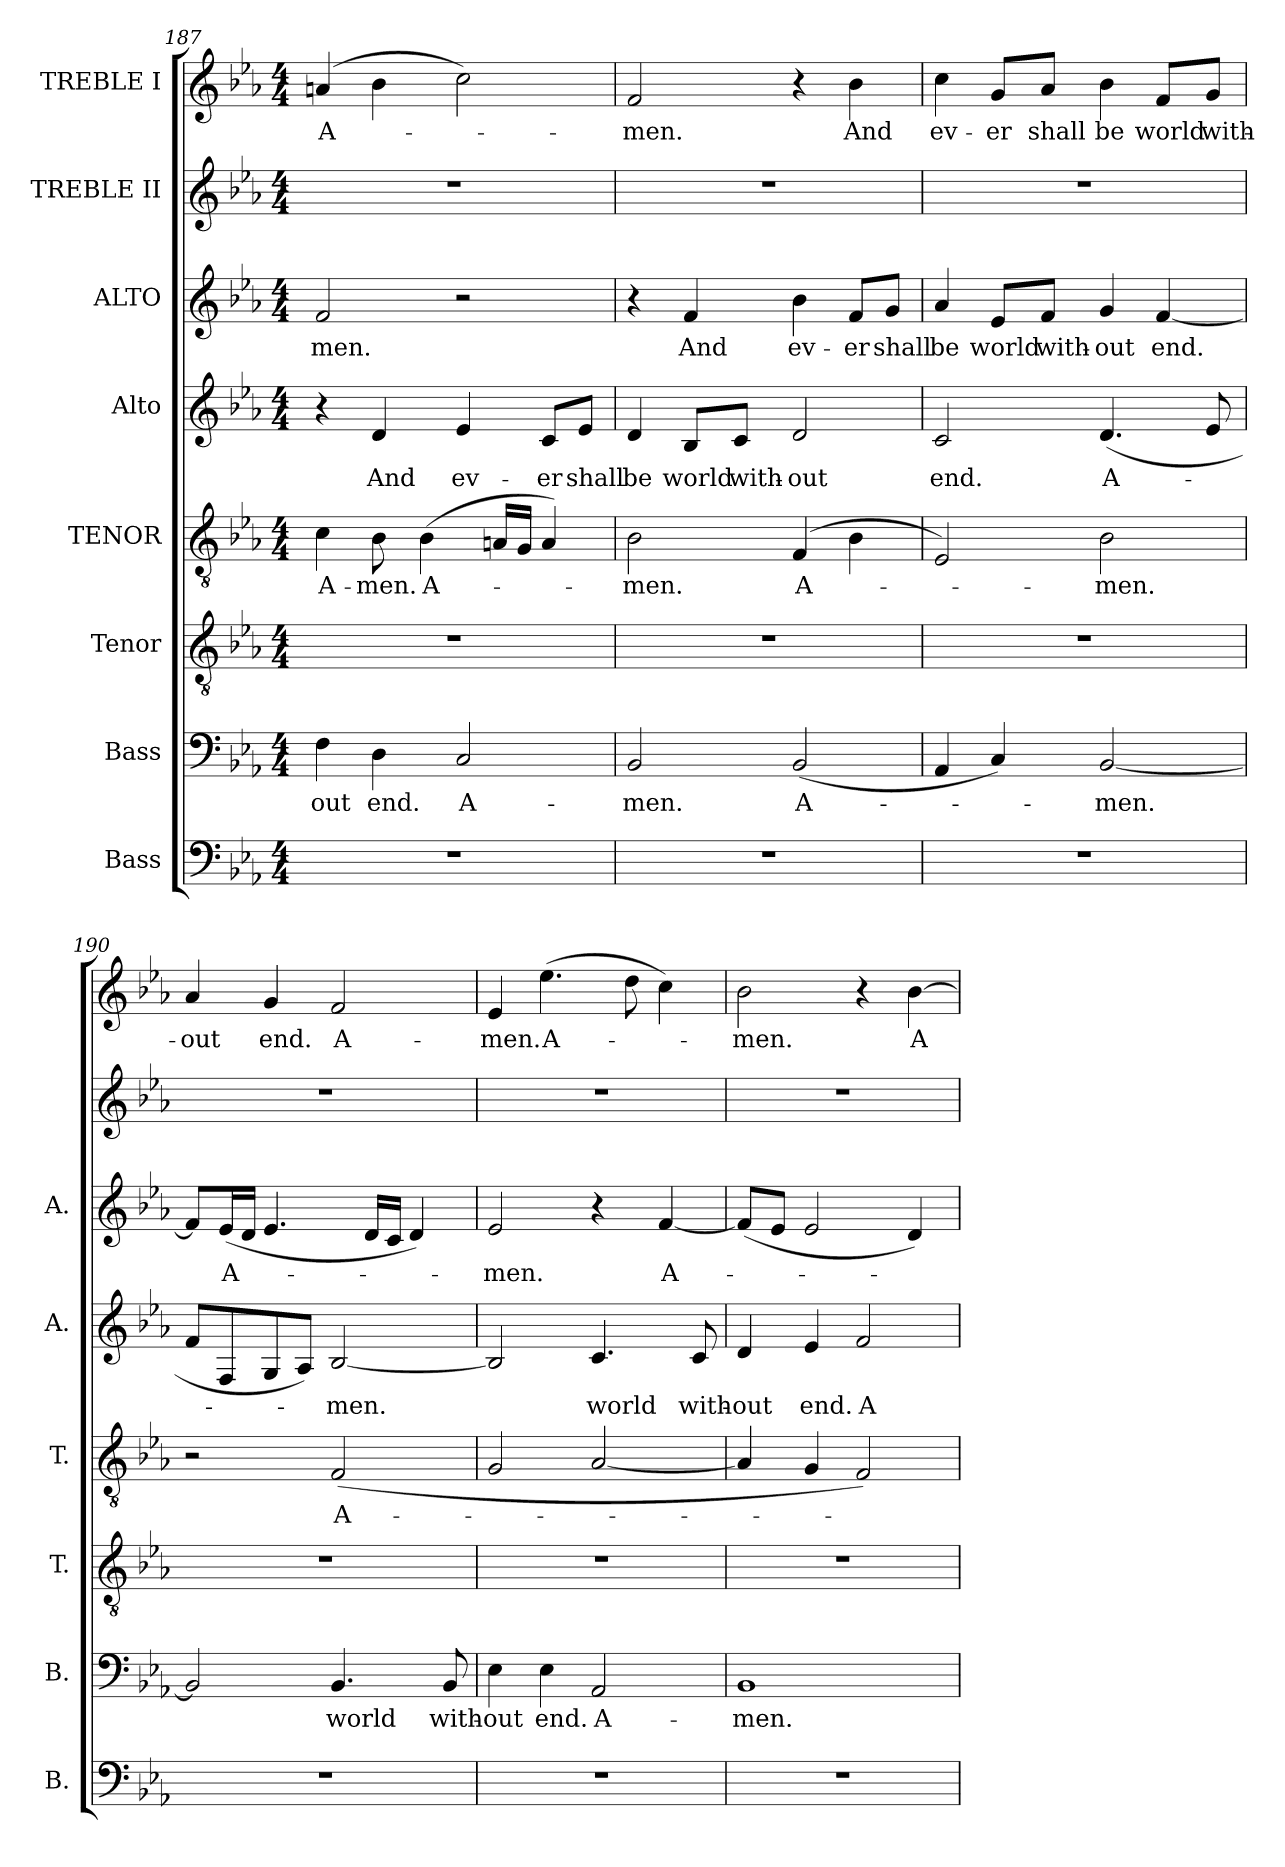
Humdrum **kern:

**kern	**kern	**text	**kern	**kern	**text	**kern	**text	**kern	**text	**kern	**kern	**text
*part8	*part7	*part7	*part6	*part5	*part5	*part4	*part4	*part3	*part3	*part2	*part1	*part1
*staff8	*staff7	*staff7	*staff6	*staff5	*staff5	*staff4	*staff4	*staff3	*staff3	*staff2	*staff1	*staff1
*I"Bass	*I"Bass	*	*I"Tenor	*I"TENOR	*	*I"Alto	*	*I"ALTO	*	*I"TREBLE II	*I"TREBLE I	*
*I'B.	*I'B.	*	*I'T.	*I'T.	*	*I'A.	*	*I'A.	*	*	*	*
!!LO:PB:g=z
*clefF4	*clefF4	*	*clefGv2	*clefGv2	*	*clefG2	*	*clefG2	*	*clefG2	*clefG2	*
*	*	*	*ITrd7c12	*ITrd7c12	*	*	*	*	*	*	*	*
*k[b-e-a-]	*k[b-e-a-]	*	*k[b-e-a-]	*k[b-e-a-]	*	*k[b-e-a-]	*	*k[b-e-a-]	*	*k[b-e-a-]	*k[b-e-a-]	*
*E-:	*E-:	*	*E-:	*E-:	*	*E-:	*	*E-:	*	*E-:	*E-:	*
*M4/4	*M4/4	*	*M4/4	*M4/4	*	*M4/4	*	*M4/4	*	*M4/4	*M4/4	*
=187	=187	=187	=187	=187	=187	=187	=187	=187	=187	=187	=187	=187
!	!	!LO:LY:b:color=#000000	!	!	!	!	!	!	!	!	!	!
!	!	!	!	!	!LO:LY:b:color=#000000	!	!	!	!	!	!	!
!	!	!	!	!	!	!	!	!	!LO:LY:b:color=#000000	!	!	!
!	!	!	!	!	!	!	!	!	!	!	!	!LO:LY:b:color=#000000
1r	4Fi\	-out	1r	4Ci\	A-	4r	.	2fi/	-men.	1r	(4ani/	A-
!	!	!LO:LY:b:color=#000000	!	!	!	!	!	!	!	!	!	!
!	!	!	!	!	!LO:LY:b:color=#000000	!	!	!	!	!	!	!
!	!	!	!	!	!	!	!LO:LY:b:color=#000000	!	!	!	!	!
.	4Di\	end.	.	8BB-i\	-men.	4di/	And	.	.	.	4b-i\	.
!	!	!	!	!	!LO:LY:b:color=#000000	!	!	!	!	!	!	!
.	.	.	.	(4BB-i\	A-	.	.	.	.	.	.	.
!	!	!LO:LY:b:color=#000000	!	!	!	!	!	!	!	!	!	!
!	!	!	!	!	!	!	!LO:LY:b:color=#000000	!	!	!	!	!
.	2Ci/	A-	.	.	.	4e-i/	ev-	2r	.	.	2cci\)	.
.	.	.	.	16AAni/LL	.	.	.	.	.	.	.	.
.	.	.	.	16GGi/JJ	.	.	.	.	.	.	.	.
!	!	!	!	!	!	!	!LO:LY:b:color=#000000	!	!	!	!	!
.	.	.	.	4AAi/)	.	8ci/L	-er	.	.	.	.	.
!	!	!	!	!	!	!	!LO:LY:b:color=#000000	!	!	!	!	!
.	.	.	.	.	.	8e-i/J	shall	.	.	.	.	.
=188	=188	=188	=188	=188	=188	=188	=188	=188	=188	=188	=188	=188
!	!	!LO:LY:b:color=#000000	!	!	!	!	!	!	!	!	!	!
!	!	!	!	!	!LO:LY:b:color=#000000	!	!	!	!	!	!	!
!	!	!	!	!	!	!	!LO:LY:b:color=#000000	!	!	!	!	!
!	!	!	!	!	!	!	!	!	!	!	!	!LO:LY:b:color=#000000
1r	2BB-i/	-men.	1r	2BB-i\	-men.	4di/	be	4r	.	1r	2fi/	-men.
!	!	!	!	!	!	!	!LO:LY:b:color=#000000	!	!	!	!	!
!	!	!	!	!	!	!	!	!	!LO:LY:b:color=#000000	!	!	!
.	.	.	.	.	.	8B-i/L	world	4fi/	And	.	.	.
!	!	!	!	!	!	!	!LO:LY:b:color=#000000	!	!	!	!	!
.	.	.	.	.	.	8ci/J	with-	.	.	.	.	.
!	!	!LO:LY:b:color=#000000	!	!	!	!	!	!	!	!	!	!
!	!	!	!	!	!LO:LY:b:color=#000000	!	!	!	!	!	!	!
!	!	!	!	!	!	!	!LO:LY:b:color=#000000	!	!	!	!	!
!	!	!	!	!	!	!	!	!	!LO:LY:b:color=#000000	!	!	!
.	(2BB-i/	A-	.	(4FFi/	A-	2di/	-out	4b-i\	ev-	.	4r	.
!	!	!	!	!	!	!	!	!	!LO:LY:b:color=#000000	!	!	!
!	!	!	!	!	!	!	!	!	!	!	!	!LO:LY:b:color=#000000
.	.	.	.	4BB-i\	.	.	.	8fi/L	-er	.	4b-i\	And
!	!	!	!	!	!	!	!	!	!LO:LY:b:color=#000000	!	!	!
.	.	.	.	.	.	.	.	8gi/J	shall	.	.	.
=189	=189	=189	=189	=189	=189	=189	=189	=189	=189	=189	=189	=189
!	!	!	!	!	!	!	!LO:LY:b:color=#000000	!	!	!	!	!
!	!	!	!	!	!	!	!	!	!LO:LY:b:color=#000000	!	!	!
!	!	!	!	!	!	!	!	!	!	!	!	!LO:LY:b:color=#000000
1r	4AA-i/	.	1r	2EE-i/)	.	2ci/	end.	4a-i/	be	1r	4cci\	ev-
!	!	!	!	!	!	!	!	!	!LO:LY:b:color=#000000	!	!	!
!	!	!	!	!	!	!	!	!	!	!	!	!LO:LY:b:color=#000000
.	4Ci/)	.	.	.	.	.	.	8e-i/L	world	.	8gi/L	-er
!	!	!	!	!	!	!	!	!	!LO:LY:b:color=#000000	!	!	!
!	!	!	!	!	!	!	!	!	!	!	!	!LO:LY:b:color=#000000
.	.	.	.	.	.	.	.	8fi/J	with-	.	8a-i/J	shall
!	!	!LO:LY:b:color=#000000	!	!	!	!	!	!	!	!	!	!
!	!	!	!	!	!LO:LY:b:color=#000000	!	!	!	!	!	!	!
!	!	!	!	!	!	!	!LO:LY:b:color=#000000	!	!	!	!	!
!	!	!	!	!	!	!	!	!	!LO:LY:b:color=#000000	!	!	!
!	!	!	!	!	!	!	!	!	!	!	!	!LO:LY:b:color=#000000
.	[2BB-i/	-men.	.	2BB-i\	-men.	(4.di/	A-	4gi/	-out	.	4b-i\	be
!	!	!	!	!	!	!	!	!	!LO:LY:b:color=#000000	!	!	!
!	!	!	!	!	!	!	!	!	!	!	!	!LO:LY:b:color=#000000
.	.	.	.	.	.	.	.	[4fi/	end.	.	8fi/L	world
!	!	!	!	!	!	!	!	!	!	!	!	!LO:LY:b:color=#000000
.	.	.	.	.	.	8e-i/	.	.	.	.	8gi/J	with-
=190	=190	=190	=190	=190	=190	=190	=190	=190	=190	=190	=190	=190
!	!	!	!	!	!	!	!	!	!	!	!	!LO:LY:b:color=#000000
1r	2BB-i/]	.	1r	2r	.	8fi/L	.	8fi/L]	.	1r	4a-i/	-out
!	!	!	!	!	!	!	!	!	!LO:LY:b:color=#000000	!	!	!
.	.	.	.	.	.	8Fi/	.	(16e-i/L	A-	.	.	.
.	.	.	.	.	.	.	.	16di/JJ	.	.	.	.
!	!	!	!	!	!	!	!	!	!	!	!	!LO:LY:b:color=#000000
.	.	.	.	.	.	8Gi/	.	4.e-i/	.	.	4gi/	end.
.	.	.	.	.	.	8A-i/J)	.	.	.	.	.	.
!	!	!LO:LY:b:color=#000000	!	!	!	!	!	!	!	!	!	!
!	!	!	!	!	!LO:LY:b:color=#000000	!	!	!	!	!	!	!
!	!	!	!	!	!	!	!LO:LY:b:color=#000000	!	!	!	!	!
!	!	!	!	!	!	!	!	!	!	!	!	!LO:LY:b:color=#000000
.	4.BB-i/	world	.	(2FFi/	A-	[2B-i/	-men.	.	.	.	2fi/	A-
.	.	.	.	.	.	.	.	16di/LL	.	.	.	.
.	.	.	.	.	.	.	.	16ci/JJ	.	.	.	.
.	.	.	.	.	.	.	.	4di/)	.	.	.	.
!	!	!LO:LY:b:color=#000000	!	!	!	!	!	!	!	!	!	!
.	8BB-i/	with-	.	.	.	.	.	.	.	.	.	.
!!LO:LB:g=z
=191	=191	=191	=191	=191	=191	=191	=191	=191	=191	=191	=191	=191
!	!	!LO:LY:b:color=#000000	!	!	!	!	!	!	!	!	!	!
!	!	!	!	!	!	!	!	!	!LO:LY:b:color=#000000	!	!	!
!	!	!	!	!	!	!	!	!	!	!	!	!LO:LY:b:color=#000000
1r	4E-i\	-out	1r	2GGi/	.	2B-i/]	.	2e-i/	-men.	1r	4e-i/	-men.
!	!	!LO:LY:b:color=#000000	!	!	!	!	!	!	!	!	!	!
!	!	!	!	!	!	!	!	!	!	!	!	!LO:LY:b:color=#000000
.	4E-i\	end.	.	.	.	.	.	.	.	.	(4.ee-i\	A-
!	!	!LO:LY:b:color=#000000	!	!	!	!	!	!	!	!	!	!
!	!	!	!	!	!	!	!LO:LY:b:color=#000000	!	!	!	!	!
.	2AA-i/	A-	.	[2AA-i/	.	4.ci/	world	4r	.	.	.	.
.	.	.	.	.	.	.	.	.	.	.	8ddi\	.
!	!	!	!	!	!	!	!	!	!LO:LY:b:color=#000000	!	!	!
.	.	.	.	.	.	.	.	[4fi/	A-	.	4cci\)	.
!	!	!	!	!	!	!	!LO:LY:b:color=#000000	!	!	!	!	!
.	.	.	.	.	.	8ci/	with-	.	.	.	.	.
=192	=192	=192	=192	=192	=192	=192	=192	=192	=192	=192	=192	=192
!	!	!LO:LY:b:color=#000000	!	!	!	!	!	!	!	!	!	!
!	!	!	!	!	!	!	!LO:LY:b:color=#000000	!	!	!	!	!
!	!	!	!	!	!	!	!	!	!	!	!	!LO:LY:b:color=#000000
1r	1BB-i	-men.	1r	4AA-i/]	.	4di/	-out	(8fi/L]	.	1r	2b-i\	-men.
.	.	.	.	.	.	.	.	8e-i/J	.	.	.	.
!	!	!	!	!	!	!	!LO:LY:b:color=#000000	!	!	!	!	!
.	.	.	.	4GGi/	.	4e-i/	end.	2e-i/	.	.	.	.
!	!	!	!	!	!	!	!LO:LY:b:color=#000000	!	!	!	!	!
.	.	.	.	2FFi/)	.	2fi/	A-	.	.	.	4r	.
!	!	!	!	!	!	!	!	!	!	!	!	!LO:LY:b:color=#000000
.	.	.	.	.	.	.	.	4di/)	.	.	[4b-i\	A-
=	=	=	=	=	=	=	=	=	=	=	=	=
*-	*-	*-	*-	*-	*-	*-	*-	*-	*-	*-	*-	*-
